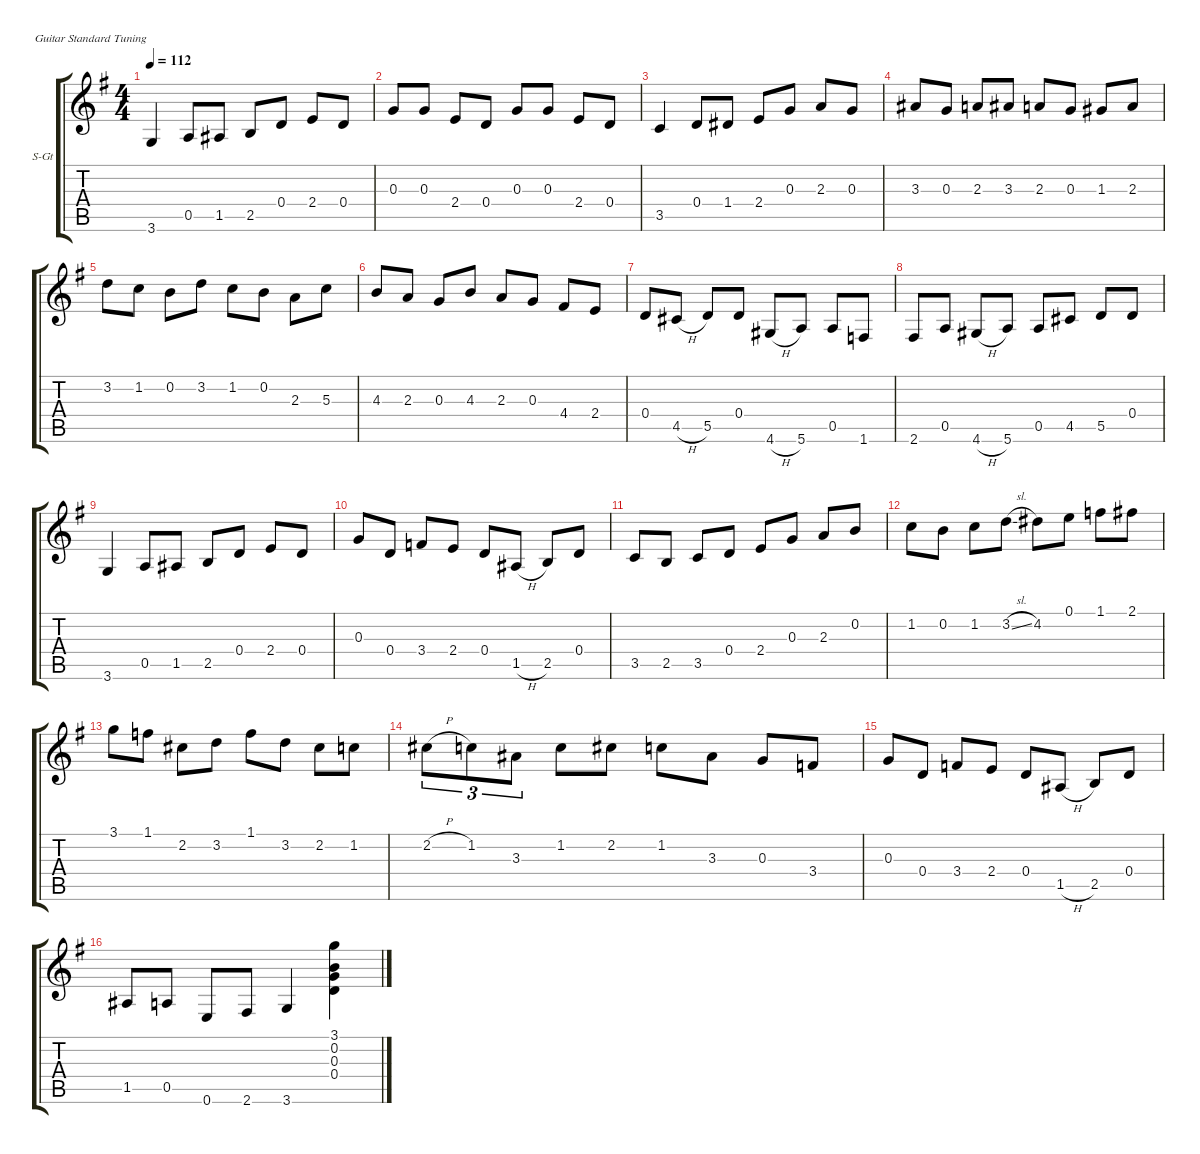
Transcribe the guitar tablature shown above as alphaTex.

\defaultSystemsLayout 4
\hideDynamics
\bracketExtendMode groupsimilarinstruments
\firstSystemTrackNameOrientation horizontal
\otherSystemsTrackNameOrientation horizontal
\track ("Steel Guitar" "S-Gt") {instrument acousticguitarsteel}
\staff {score tabs}
\tuning (E4 B3 G3 D3 A2 E2)
\ts (4 4)
\tempo 112
\clef g2
\scale
0.269643
\ks g
3.6.4{dy mf instrument acousticguitarsteel} 0.5.8 1.5.8 2.5.8 0.4.8 2.4.8 0.4.8 |
\scale
0.253633 0.3.8 0.3.8 2.4.8 0.4.8 0.3.8 0.3.8 2.4.8 0.4.8 |
\scale
0.228682 3.5.4 0.4.8 1.4.8 2.4.8 0.3.8 2.3.8 0.3.8 |
\scale
0.248062 3.3.8 0.3.8 2.3.8 3.3.8 2.3.8 0.3.8 1.3.8 2.3.8 |
\scale
0.2987 3.2.8 1.2.8 0.2.8 3.2.8 1.2.8 0.2.8 2.3.8 5.3.8 |
\scale
0.243891 4.3.8 2.3.8 0.3.8 4.3.8 2.3.8 0.3.8 4.4.8 2.4.8 |
\scale
0.245326 0.4.8 4.5{h}.8 5.5.8 0.4.8 4.6{h}.8 5.6.8 0.5.8 1.6.8 |
\scale
0.212329 2.6.8 0.5.8 4.6{h}.8 5.6.8 0.5.8 4.5.8 5.5.8 0.4.8 |
\scale
0.301559 3.6.4 0.5.8 1.5.8 2.5.8 0.4.8 2.4.8 0.4.8 |
\scale
0.240915 0.3.8 0.4.8 3.4.8 2.4.8 0.4.8 1.5{h}.8 2.5.8 0.4.8 |
\scale
0.245326 3.5.8 2.5.8 3.5.8 0.4.8 2.4.8 0.3.8 2.3.8 0.2.8 |
\scale
0.212329 1.2.8 0.2.8 1.2.8 3.2{sl}.8 4.2.8 0.1.8 1.1.8 2.1.8 |
\scale
0.305846 3.1.8 1.1.8 2.2.8 3.2.8 1.1.8 3.2.8 2.2.8 1.2.8 |
\scale
0.240935 2.2{h}.8{tu (3 2)} 1.2.8{tu (3 2)} 3.3.8{tu (3 2)} 1.2.8 2.2.8 1.2.8 3.3.8 0.3.8 3.4.8 |
\scale
0.241022 0.3.8 0.4.8 3.4.8 2.4.8 0.4.8 1.5{h}.8 2.5.8 0.4.8 |
\scale
0.212329 1.5.8 0.5.8 0.6.8 2.6.8 3.6.4 (3.1 0.2 0.3 0.4).4
